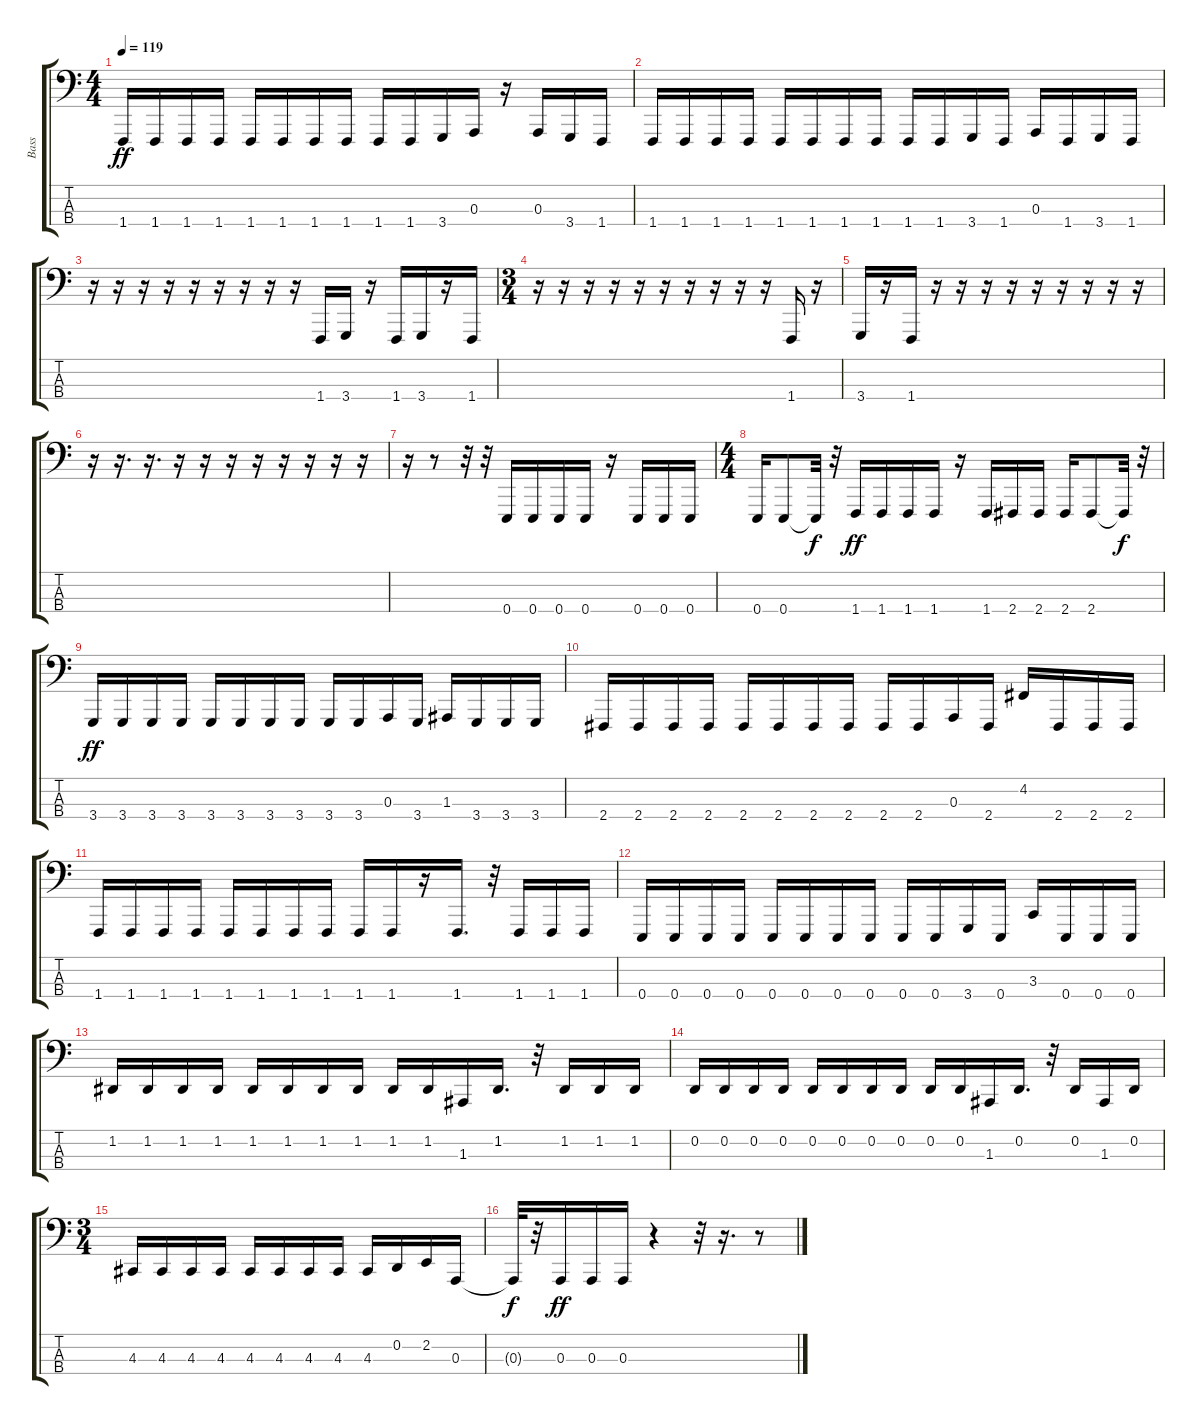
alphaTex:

\track ("Bass                            " "Bass      ") {instrument fx4atmosphere}
\staff {score tabs}
\tuning (G2 D2 A1 E1) {hide}
\ts (4 4)
\tempo 119
\clef f4
\ks c
1.4.16{dy ff} 1.4.16 1.4.16 1.4.16 1.4.16 1.4.16 1.4.16 1.4.16 1.4.16 1.4.16 3.4.16 0.3.16 r.16 0.3.16 3.4.16 1.4.16 |
1.4.16 1.4.16 1.4.16 1.4.16 1.4.16 1.4.16 1.4.16 1.4.16 1.4.16 1.4.16 3.4.16 1.4.16 0.3.16 1.4.16 3.4.16 1.4.16 |
r.16 r.16 r.16 r.16 r.16 r.16 r.16 r.16 r.16 1.4.16 3.4.16 r.16 1.4.16 3.4.16 r.16 1.4.16 |
\ts (3 4)
r.16 r.16 r.16 r.16 r.16 r.16 r.16 r.16 r.16 r.16 1.4.16 r.16 |
3.4.16 r.16 1.4.16 r.16 r.16 r.16 r.16 r.16 r.16 r.16 r.16 r.16 |
r.16 r.16{d} r.16{d} r.16 r.16 r.16 r.16 r.16 r.16 r.16 r.16 |
r.16 r.8 r.32 r.32 0.4.16 0.4.16 0.4.16 0.4.16 r.16 0.4.16 0.4.16 0.4.16 |
\ts (4 4)
0.4.16 0.4.8 0.4{t}.32{dy f} r.32 1.4.16{dy ff} 1.4.16 1.4.16 1.4.16 r.16 1.4.16 2.4.16 2.4.16 2.4.16 2.4.8 2.4{t}.32{dy f} r.32 |
3.4.16{dy ff} 3.4.16 3.4.16 3.4.16 3.4.16 3.4.16 3.4.16 3.4.16 3.4.16 3.4.16 0.3.16 3.4.16 1.3.16 3.4.16 3.4.16 3.4.16 |
2.4.16 2.4.16 2.4.16 2.4.16 2.4.16 2.4.16 2.4.16 2.4.16 2.4.16 2.4.16 0.3.16 2.4.16 4.2.16 2.4.16 2.4.16 2.4.16 |
1.4.16 1.4.16 1.4.16 1.4.16 1.4.16 1.4.16 1.4.16 1.4.16 1.4.16 1.4.16 r.16 1.4.16{d} r.32 1.4.16 1.4.16 1.4.16 |
0.4.16 0.4.16 0.4.16 0.4.16 0.4.16 0.4.16 0.4.16 0.4.16 0.4.16 0.4.16 3.4.16 0.4.16 3.3.16 0.4.16 0.4.16 0.4.16 |
1.2.16 1.2.16 1.2.16 1.2.16 1.2.16 1.2.16 1.2.16 1.2.16 1.2.16 1.2.16 1.3.16 1.2.16{d} r.32 1.2.16 1.2.16 1.2.16 |
0.2.16 0.2.16 0.2.16 0.2.16 0.2.16 0.2.16 0.2.16 0.2.16 0.2.16 0.2.16 1.3.16 0.2.16{d} r.32 0.2.16 1.3.16 0.2.16 |
\ts (3 4)
4.3.16 4.3.16 4.3.16 4.3.16 4.3.16 4.3.16 4.3.16 4.3.16 4.3.16 0.2.16 2.2.16 0.3.16 |
0.3{t}.32{dy f} r.32 0.3.16{dy ff} 0.3.16 0.3.16 r.4 r.32 r.16{d} r.8
